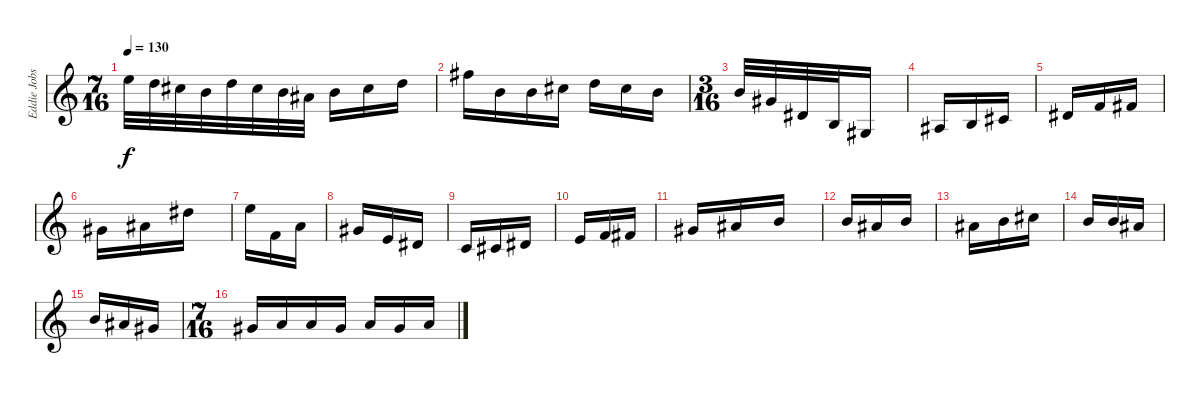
\track ("Eddie Jobson" "Eddie Jobs") {instrument fx3crystal}
\staff {score}
\tuning (E5 A4 E4 A3 E3 A2 C2) {hide}
\ts (7 16)
\tempo 130
\clef g2
\ks c
0.1.32{dy f} 5.2.32 4.2.32 2.2.32 5.2.32 4.2.32 2.2.32 1.2.32 2.2.16 4.2.16 5.2.16 |
2.1.16 2.2.16 2.2.16 4.2.16 5.2.16 4.2.16 2.2.16 |
\ts (3 16)
2.2.32 4.3.32 6.4.32 2.4.32 4.5.16 |
1.4.16 2.4.16 4.4.16 |
6.4.16 1.3.16 2.3.16 |
4.3.16 1.2.16 6.2.16 |
0.1.16 1.3.16 0.2.16 |
4.3.16 0.3.16 6.4.16 |
3.4.16 4.4.16 6.4.16 |
0.3.16 1.3.16 2.3.16 |
4.3.16 1.2.16 2.2.16 |
2.2.16 1.2.16 2.2.16 |
1.2.16 2.2.16 4.2.16 |
2.2.16 2.2.16 1.2.16 |
2.2.16 1.2.16 4.3.16 |
\ts (7 16)
4.3.16 0.2.16 0.2.16 4.3.16 0.2.16 4.3.16 0.2.16
